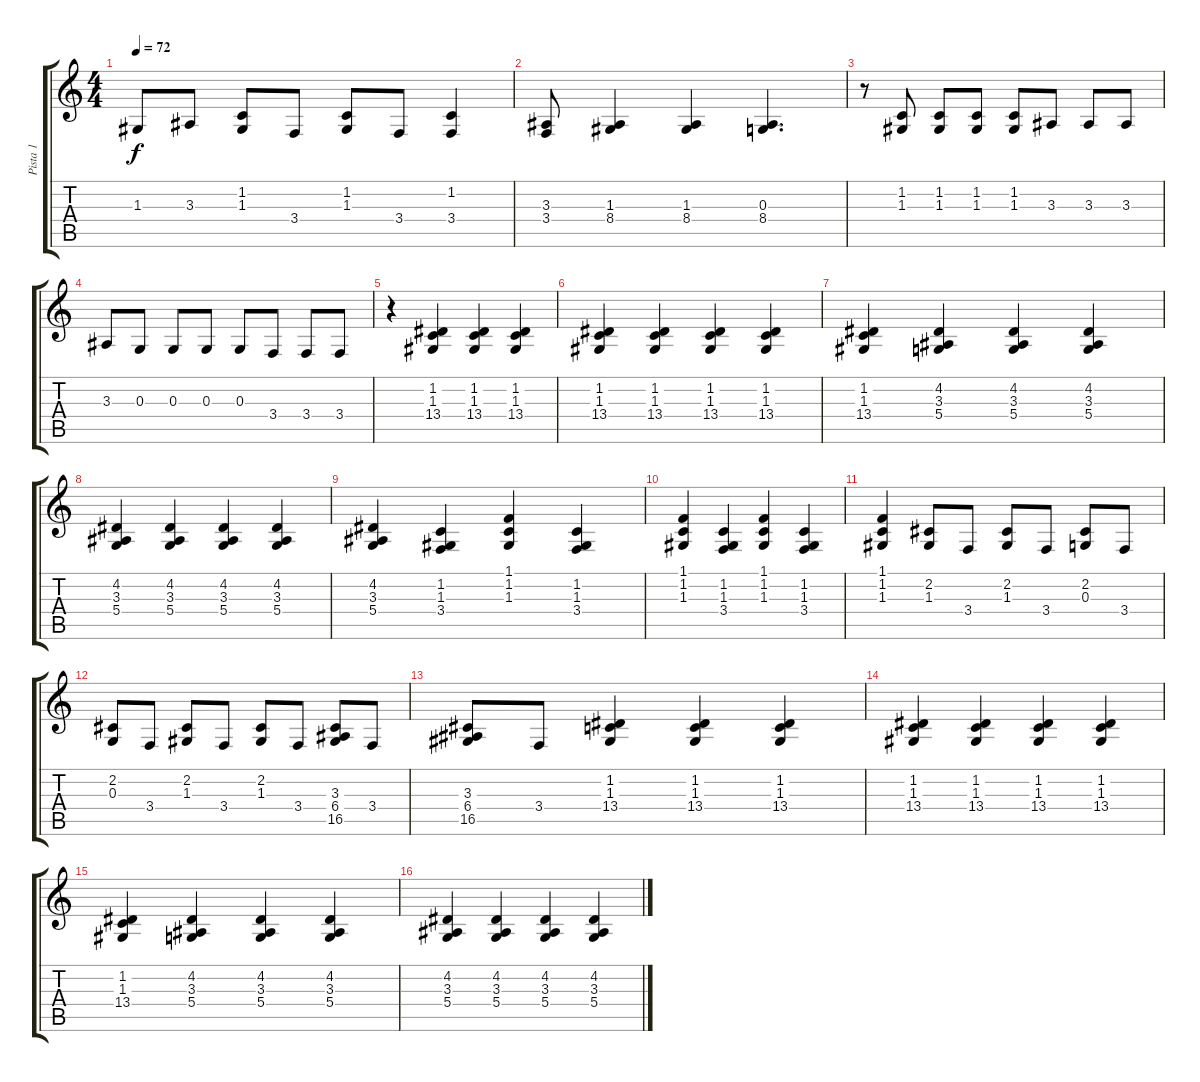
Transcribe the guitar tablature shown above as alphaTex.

\track ("Pista 1" "Pista 1") {instrument acousticgrandpiano}
\staff {score tabs}
\tuning (E4 B3 G3 D3 A2 E2) {hide}
\ts (4 4)
\tempo 72
\clef g2
\ks c
1.3.8{dy f} 3.3.8 (1.2 1.3).8 3.4.8 (1.2 1.3).8 3.4.8 (1.2 3.4).4 |
(3.3 3.4).8 (1.3 8.4).4 (1.3 8.4).4 (0.3 8.4).4{d} |
r.8 (1.2 1.3).8 (1.2 1.3).8 (1.2 1.3).8 (1.2 1.3).8 3.3.8 3.3.8 3.3.8 |
3.3.8 0.3.8 0.3.8 0.3.8 0.3.8 3.4.8 3.4.8 3.4.8 |
r.4 (1.2 1.3 13.4).4 (1.2 1.3 13.4).4 (1.2 1.3 13.4).4 |
(1.2 1.3 13.4).4 (1.2 1.3 13.4).4 (1.2 1.3 13.4).4 (1.2 1.3 13.4).4 |
(1.2 1.3 13.4).4 (4.2 3.3 5.4).4 (4.2 3.3 5.4).4 (4.2 3.3 5.4).4 |
(4.2 3.3 5.4).4 (4.2 3.3 5.4).4 (4.2 3.3 5.4).4 (4.2 3.3 5.4).4 |
(4.2 3.3 5.4).4 (1.2 1.3 3.4).4 (1.1 1.2 1.3).4 (1.2 1.3 3.4).4 |
(1.1 1.2 1.3).4 (1.2 1.3 3.4).4 (1.1 1.2 1.3).4 (1.2 1.3 3.4).4 |
(1.1 1.2 1.3).4 (2.2 1.3).8 3.4.8 (2.2 1.3).8 3.4.8 (2.2 0.3).8 3.4.8 |
(2.2 0.3).8 3.4.8 (2.2 1.3).8 3.4.8 (2.2 1.3).8 3.4.8 (3.3 6.4 16.5).8 3.4.8 |
(3.3 6.4 16.5).8 3.4.8 (1.2 1.3 13.4).4 (1.2 1.3 13.4).4 (1.2 1.3 13.4).4 |
(1.2 1.3 13.4).4 (1.2 1.3 13.4).4 (1.2 1.3 13.4).4 (1.2 1.3 13.4).4 |
(1.2 1.3 13.4).4 (4.2 3.3 5.4).4 (4.2 3.3 5.4).4 (4.2 3.3 5.4).4 |
(4.2 3.3 5.4).4 (4.2 3.3 5.4).4 (4.2 3.3 5.4).4 (4.2 3.3 5.4).4
